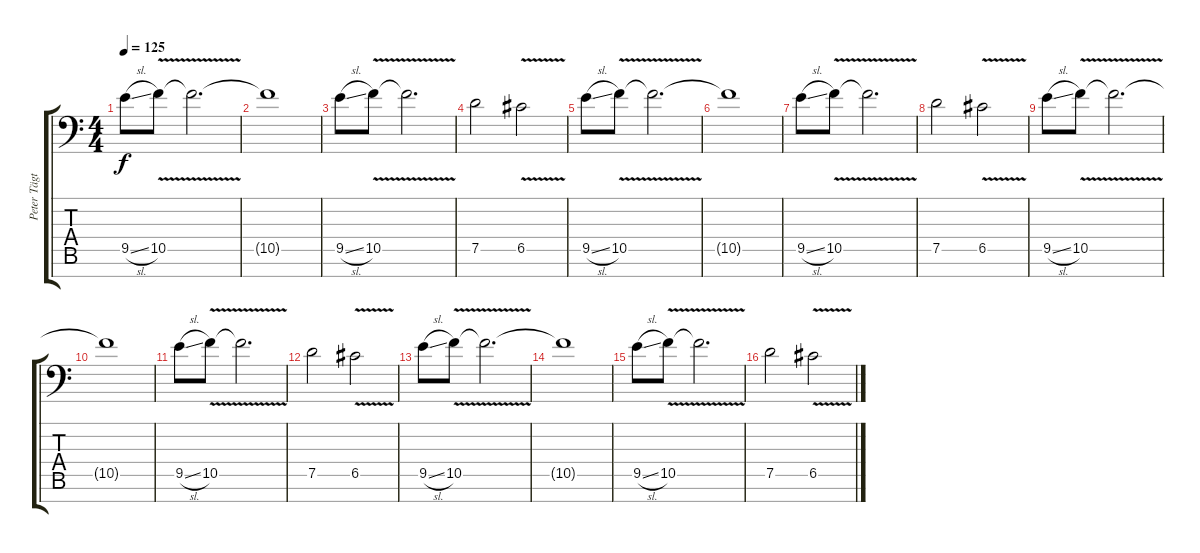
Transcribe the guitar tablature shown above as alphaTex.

\track ("Peter Tägtgren (Lead Guitar II)" "Peter Tägt") {instrument overdrivenguitar}
\staff {score tabs}
\tuning (D4 A3 F3 C3 G2 D2 A1) {hide}
\ts (4 4)
\tempo 125
\clef f4
\ks c
9.5{sl}.8{dy f} 10.5{v}.8 10.5{t}.2{d} |
10.5{t}.1 |
9.5{sl}.8 10.5{v}.8 10.5{t}.2{d} |
7.5.2 6.5{v}.2 |
9.5{sl}.8 10.5{v}.8 10.5{t}.2{d} |
10.5{t}.1 |
9.5{sl}.8 10.5{v}.8 10.5{t}.2{d} |
7.5.2 6.5{v}.2 |
9.5{sl}.8 10.5{v}.8 10.5{t}.2{d} |
10.5{t}.1 |
9.5{sl}.8 10.5{v}.8 10.5{t}.2{d} |
7.5.2 6.5{v}.2 |
9.5{sl}.8 10.5{v}.8 10.5{t}.2{d} |
10.5{t}.1 |
9.5{sl}.8 10.5{v}.8 10.5{t}.2{d} |
7.5.2 6.5{v}.2
